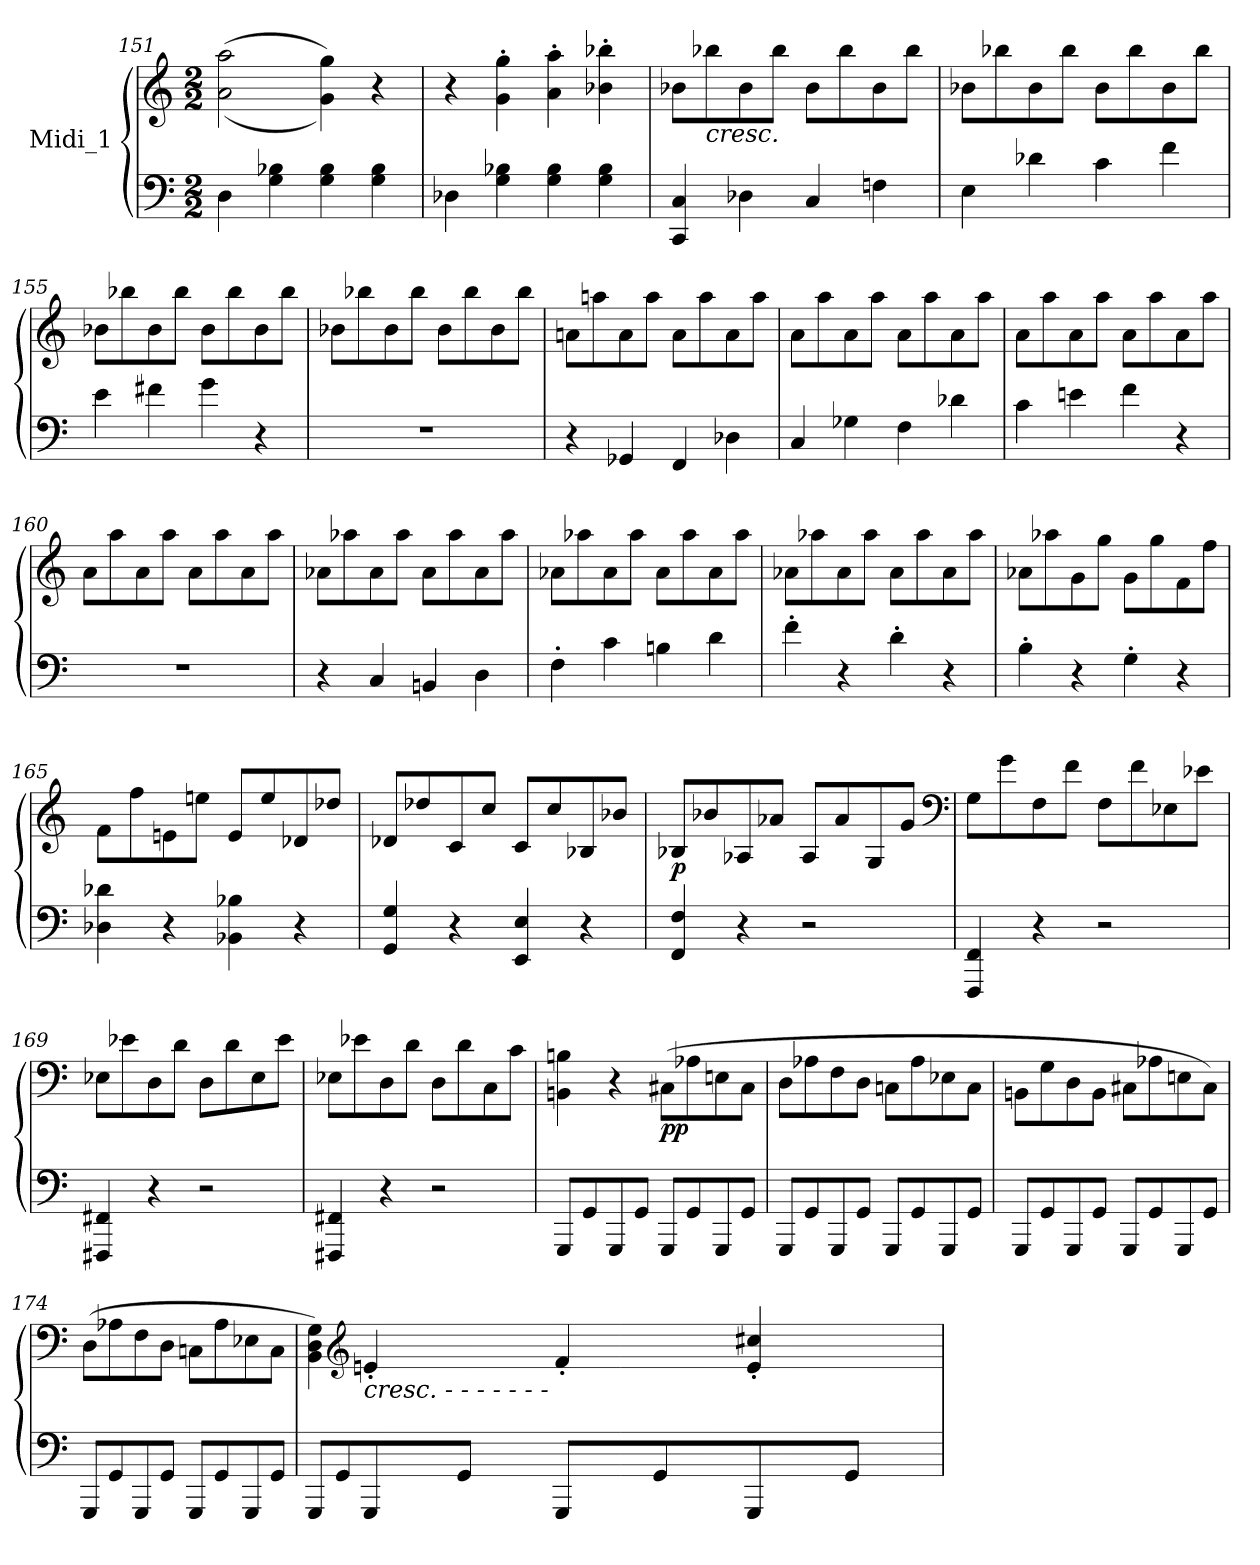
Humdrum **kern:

**kern	**kern	**dynam
*part1	*part1	*part1
*staff2	*staff1	*staff1/2
*I"Midi_1	*	*
*clefF4	*clefG2	*
*k[]	*k[]	*
*C:	*C:	*
*M2/2	*M2/2	*
=151	=151	=151
4D	(>(<2a 2aa	.
4G 4B-X	.	.
4G 4B-	4g 4gg))	.
4G 4B-	4r	.
=152	=152	=152
4D-X	4r	.
4G 4B-X	4g' 4gg'	.
4G 4B-	4a' 4aa'	.
4G 4B-	4b-X' 4bb-X'	.
=153	=153	=153
4CC 4C	8b-XL	.
!	!LO:TX:b:i:t=cresc.	!
.	8bb-X	.
4D-X	8b-	.
.	8bb-J	.
4C	8b-L	.
.	8bb-	.
4Fn	8b-	.
.	8bb-J	.
!!LO:LB:g=z
=154	=154	=154
4E	8b-XL	.
.	8bb-X	.
4d-X	8b-	.
.	8bb-J	.
4c	8b-L	.
.	8bb-	.
4f	8b-	.
.	8bb-J	.
=155	=155	=155
4e	8b-XL	.
.	8bb-X	.
4f#X	8b-	.
.	8bb-J	.
4g	8b-L	.
.	8bb-	.
4r	8b-	.
.	8bb-J	.
=156	=156	=156
1r	8b-XL	.
.	8bb-X	.
.	8b-	.
.	8bb-J	.
.	8b-L	.
.	8bb-	.
.	8b-	.
.	8bb-J	.
=157	=157	=157
4r	8anL	.
.	8aan	.
4GG-X	8a	.
.	8aaJ	.
4FF	8aL	.
.	8aa	.
4D-X	8a	.
.	8aaJ	.
!!LO:LB:g=z
=158	=158	=158
4C	8aL	.
.	8aa	.
4G-X	8a	.
.	8aaJ	.
4F	8aL	.
.	8aa	.
4d-X	8a	.
.	8aaJ	.
=159	=159	=159
4c	8aL	.
.	8aa	.
4en	8a	.
.	8aaJ	.
4f	8aL	.
.	8aa	.
4r	8a	.
.	8aaJ	.
=160	=160	=160
1r	8aL	.
.	8aa	.
.	8a	.
.	8aaJ	.
.	8aL	.
.	8aa	.
.	8a	.
.	8aaJ	.
=161	=161	=161
4r	8a-XL	.
.	8aa-X	.
4C	8a-	.
.	8aa-J	.
4BBn	8a-L	.
.	8aa-	.
4D	8a-	.
.	8aa-J	.
!!LO:LB:g=z
=162	=162	=162
4F'	8a-XL	.
.	8aa-X	.
4c	8a-	.
.	8aa-J	.
4Bn	8a-L	.
.	8aa-	.
4d	8a-	.
.	8aa-J	.
=163	=163	=163
4f'	8a-XL	.
.	8aa-X	.
4r	8a-	.
.	8aa-J	.
4d'	8a-L	.
.	8aa-	.
4r	8a-	.
.	8aa-J	.
=164	=164	=164
4B'	8a-XL	.
.	8aa-X	.
4r	8g	.
.	8ggJ	.
4G'	8gL	.
.	8gg	.
4r	8f	.
.	8ffJ	.
=165	=165	=165
4D-X 4d-X	8fL	.
.	8ff	.
4r	8en	.
.	8eenJ	.
4BB-X 4B-X	8eL	.
.	8ee	.
4r	8d-X	.
.	8dd-XJ	.
!!LO:LB:g=z
=166	=166	=166
4GG 4G	8d-XL	.
.	8dd-X	.
4r	8c	.
.	8ccJ	.
4EE 4E	8cL	.
.	8cc	.
4r	8B-X	.
.	8b-XJ	.
=167	=167	=167
!	!	!LO:DY:b
4FF 4F	8B-XL	p
.	8b-X	.
4r	8A-X	.
.	8a-XJ	.
2r	8A-L	.
.	8a-	.
.	8G	.
.	8gJ	.
*	*clefF4	*
=168	=168	=168
4FFF 4FF	8GL	.
.	8g	.
4r	8F	.
.	8fJ	.
2r	8FL	.
.	8f	.
.	8E-X	.
.	8e-XJ	.
=169	=169	=169
4FFF#X 4FF#X	8E-XL	.
.	8e-X	.
4r	8D	.
.	8dJ	.
2r	8DL	.
.	8d	.
.	8E-	.
.	8e-J	.
!!LO:LB:g=z
=170	=170	=170
4FFF#X 4FF#X	8E-XL	.
.	8e-X	.
4r	8D	.
.	8dJ	.
2r	8DL	.
.	8d	.
.	8C	.
.	8cJ	.
=171	=171	=171
8GGGL	4BBn 4Bn	.
8GG	.	.
8GGG	4r	.
8GGJ	.	.
!	!	!LO:DY:b
8GGGL	(>8C#XL	pp
8GG	8A-X	.
8GGG	8En	.
8GGJ	8C#J	.
=172	=172	=172
8GGGL	8DL	.
8GG	8A-X	.
8GGG	8F	.
8GGJ	8DJ	.
8GGGL	8CnL	.
8GG	8A-	.
8GGG	8E-X	.
8GGJ	8CJ	.
=173	=173	=173
8GGGL	8BBnL	.
8GG	8G	.
8GGG	8D	.
8GGJ	8BBJ	.
8GGGL	8C#XL	.
8GG	8A-X	.
8GGG	8En	.
8GGJ	8C#J)	.
!!LO:LB:g=z
=174	=174	=174
*^	*	*
8GGG/L	1ryy	(>8DL	.
8GG/	.	8A-X	.
8GGG/	.	8F	.
8GG/J	.	8DJ	.
8GGG/L	.	8CnL	.
8GG/	.	8A-	.
8GGG/	.	8E-X	.
8GG/J	.	8CJ	.
=175	=175	=175	=175
8GGG/L	1ryy	4BB 4D 4G)	.
8GG/	.	.	.
*	*	*clefG2	*
!	!	!LO:TX:b:i:t=cresc.    -           -            -            -            -            -            -	!
8GGG/	.	4en'	.
8GG/J	.	.	.
8GGG/L	.	4f'	.
8GG/	.	.	.
8GGG/	.	4e' 4cc#X'	.
8GG/J	.	.	.
*v	*v	*	*
=	=	=
*-	*-	*-
